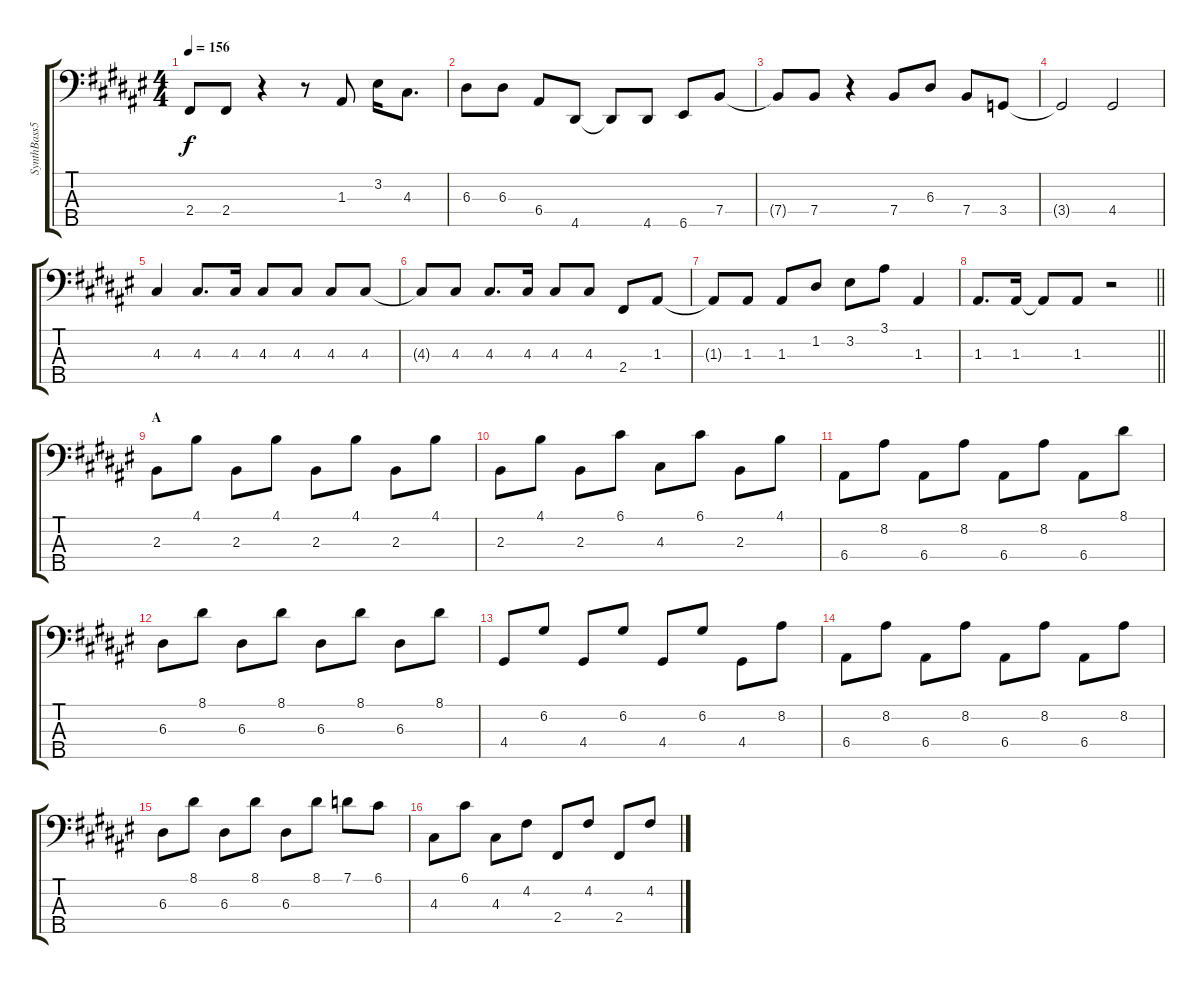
\track ("SynthBass5" "SynthBass5") {instrument synthbass2}
\staff {score tabs}
\tuning (G2 D2 A1 E1 B0) {hide}
\ts (4 4)
\tempo 156
\clef f4
\ks f#
2.4.8{dy f} 2.4.8 r.4 r.8 1.3.8 3.2.16 4.3.8{d} |
6.3.8 6.3.8 6.4.8 4.5.8 4.5{t}.8 4.5.8 6.5.8 7.4.8 |
7.4{t}.8 7.4.8 r.4 7.4.8 6.3.8 7.4.8 3.4.8 |
3.4{t}.2 4.4.2 |
4.3.4 4.3.8{d} 4.3.16 4.3.8 4.3.8 4.3.8 4.3.8 |
4.3{t}.8 4.3.8 4.3.8{d} 4.3.16 4.3.8 4.3.8 2.4.8 1.3.8 |
1.3{t}.8 1.3.8 1.3.8 1.2.8 3.2.8 3.1.8 1.3.4 |
\barLineRight lightlight
1.3.8{d} 1.3.16 1.3{t}.8 1.3.8 r.2 |
\section ("" "A")
2.3.8 4.1.8 2.3.8 4.1.8 2.3.8 4.1.8 2.3.8 4.1.8 |
2.3.8 4.1.8 2.3.8 6.1.8 4.3.8 6.1.8 2.3.8 4.1.8 |
6.4.8 8.2.8 6.4.8 8.2.8 6.4.8 8.2.8 6.4.8 8.1.8 |
6.3.8 8.1.8 6.3.8 8.1.8 6.3.8 8.1.8 6.3.8 8.1.8 |
4.4.8 6.2.8 4.4.8 6.2.8 4.4.8 6.2.8 4.4.8 8.2.8 |
6.4.8 8.2.8 6.4.8 8.2.8 6.4.8 8.2.8 6.4.8 8.2.8 |
6.3.8 8.1.8 6.3.8 8.1.8 6.3.8 8.1.8 7.1.8 6.1.8 |
4.3.8 6.1.8 4.3.8 4.2.8 2.4.8 4.2.8 2.4.8 4.2.8
